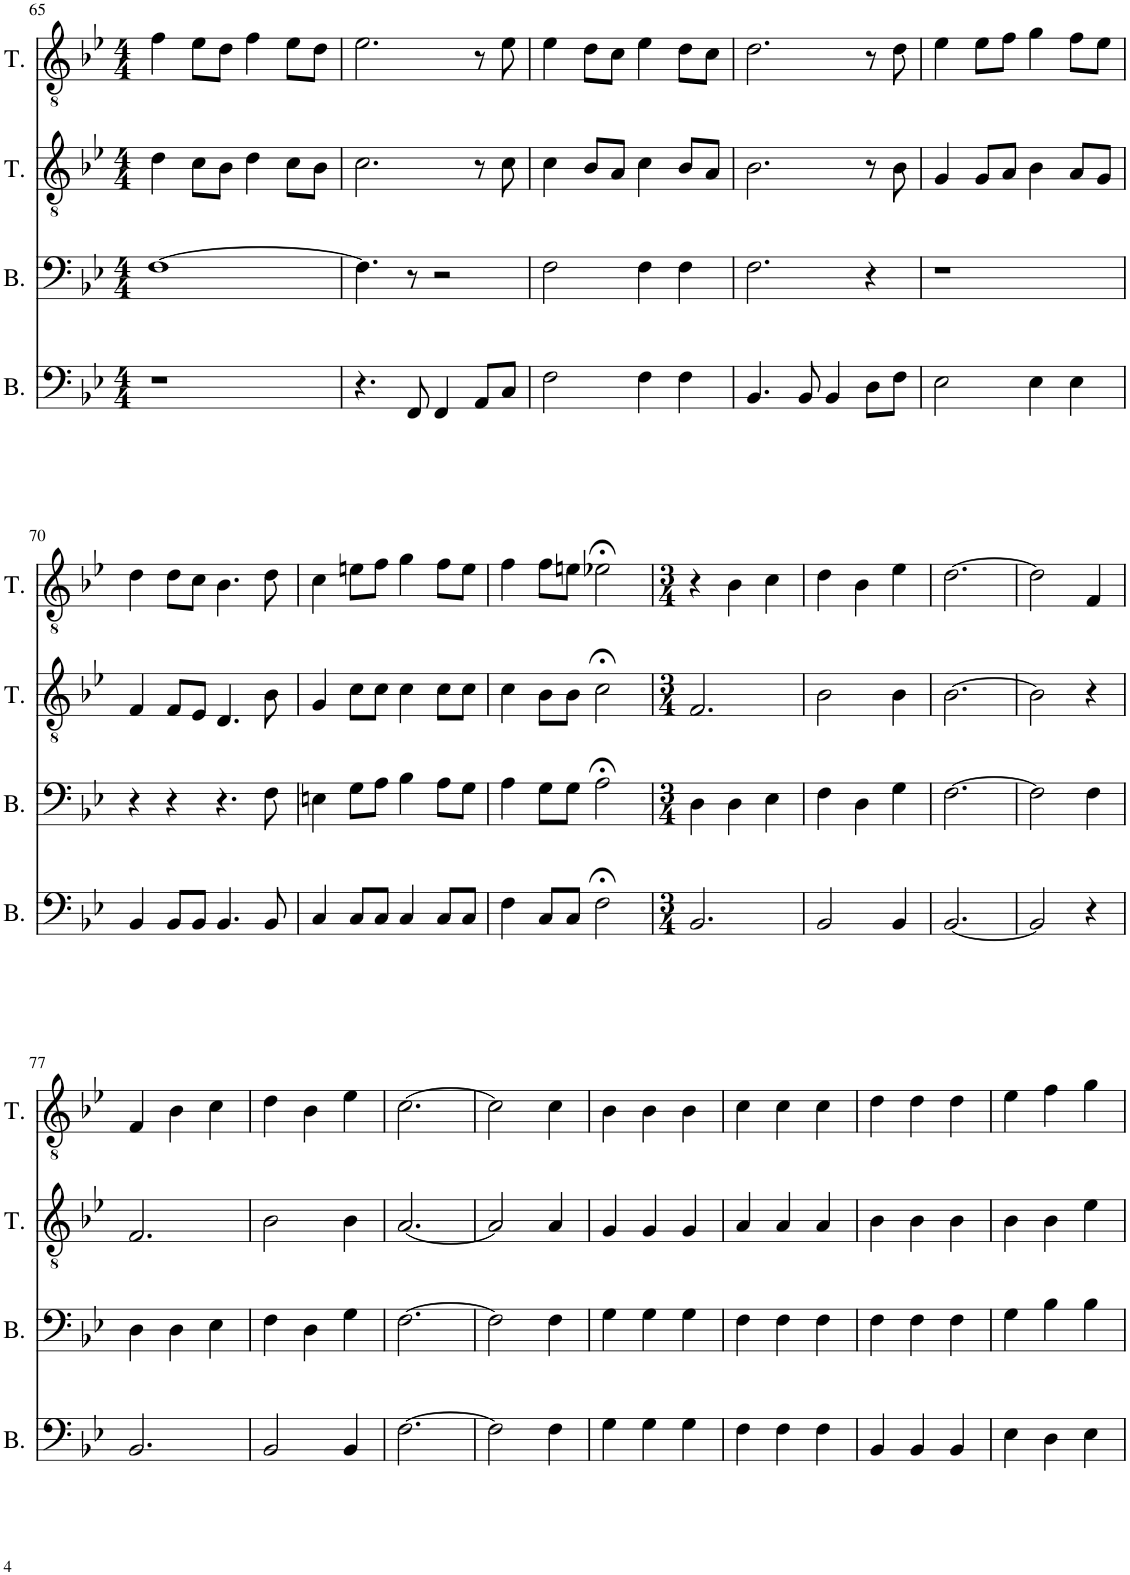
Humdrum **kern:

**kern	**kern	**kern	**kern
*part4	*part3	*part2	*part1
*staff4	*staff3	*staff2	*staff1
*I"Bass	*I"Bass	*I"Tenor	*I"Tenor
*I'B.	*I'B.	*I'T.	*I'T.
!!LO:PB:g=z
*clefF4	*clefF4	*clefGv2	*clefGv2
*k[b-e-]	*k[b-e-]	*k[b-e-]	*k[b-e-]
*M4/4	*M4/4	*M4/4	*M4/4
=65	=65	=65	=65
1r	[1F	4d\	4f\
.	.	8c\L	8e-\L
.	.	8B-\J	8d\J
.	.	4d\	4f\
.	.	8c\L	8e-\L
.	.	8B-\J	8d\J
=66	=66	=66	=66
4.r	4.F\]	2.c\	2.e-\
8FF/	8r	.	.
4FF/	2r	.	.
8AA/L	.	8r	8r
8C/J	.	8c\	8e-\
=67	=67	=67	=67
2F\	2F\	4c\	4e-\
.	.	8B-/L	8d\L
.	.	8A/J	8c\J
4F\	4F\	4c\	4e-\
4F\	4F\	8B-/L	8d\L
.	.	8A/J	8c\J
=68	=68	=68	=68
4.BB-/	2.F\	2.B-\	2.d\
8BB-/	.	.	.
4BB-/	.	.	.
8D\L	4r	8r	8r
8F\J	.	8B-\	8d\
=69	=69	=69	=69
2E-\	1r	4G/	4e-\
.	.	8G/L	8e-\L
.	.	8A/J	8f\J
4E-\	.	4B-\	4g\
4E-\	.	8A/L	8f\L
.	.	8G/J	8e-\J
!!LO:LB:g=z
=70	=70	=70	=70
4BB-/	4r	4F/	4d\
8BB-/L	4r	8F/L	8d\L
8BB-/J	.	8E-/J	8c\J
4.BB-/	4.r	4.D/	4.B-\
8BB-/	8F\	8B-\	8d\
=71	=71	=71	=71
4C/	4En\	4G/	4c\
8C/L	8G\L	8c\L	8en\L
8C/J	8A\J	8c\J	8f\J
4C/	4B-\	4c\	4g\
8C/L	8A\L	8c\L	8f\L
8C/J	8G\J	8c\J	8e\J
=72	=72	=72	=72
4F\	4A\	4c\	4f\
8C/L	8G\L	8B-\L	8f\L
8C/J	8G\J	8B-\J	8en\J
2F;<\	2A;<\	2c;<\	2e-X;<\
=73	=73	=73	=73
*M3/4	*M3/4	*M3/4	*M3/4
2.BB-/	4D\	2.F/	4r
.	4D\	.	4B-\
.	4E-\	.	4c\
=74	=74	=74	=74
2BB-/	4F\	2B-\	4d\
.	4D\	.	4B-\
4BB-/	4G\	4B-\	4e-\
=75	=75	=75	=75
[2.BB-/	[2.F\	[2.B-\	[2.d\
=76	=76	=76	=76
2BB-/]	2F\]	2B-\]	2d\]
4r	4F\	4r	4F/
!!LO:LB:g=z
=77	=77	=77	=77
2.BB-/	4D\	2.F/	4F/
.	4D\	.	4B-\
.	4E-\	.	4c\
=78	=78	=78	=78
2BB-/	4F\	2B-\	4d\
.	4D\	.	4B-\
4BB-/	4G\	4B-\	4e-\
=79	=79	=79	=79
[2.F\	[2.F\	[2.A/	[2.c\
=80	=80	=80	=80
2F\]	2F\]	2A/]	2c\]
4F\	4F\	4A/	4c\
=81	=81	=81	=81
4G\	4G\	4G/	4B-\
4G\	4G\	4G/	4B-\
4G\	4G\	4G/	4B-\
=82	=82	=82	=82
4F\	4F\	4A/	4c\
4F\	4F\	4A/	4c\
4F\	4F\	4A/	4c\
=83	=83	=83	=83
4BB-/	4F\	4B-\	4d\
4BB-/	4F\	4B-\	4d\
4BB-/	4F\	4B-\	4d\
=84	=84	=84	=84
4E-\	4G\	4B-\	4e-\
4D\	4B-\	4B-\	4f\
4E-\	4B-\	4e-\	4g\
=	=	=	=
*-	*-	*-	*-
